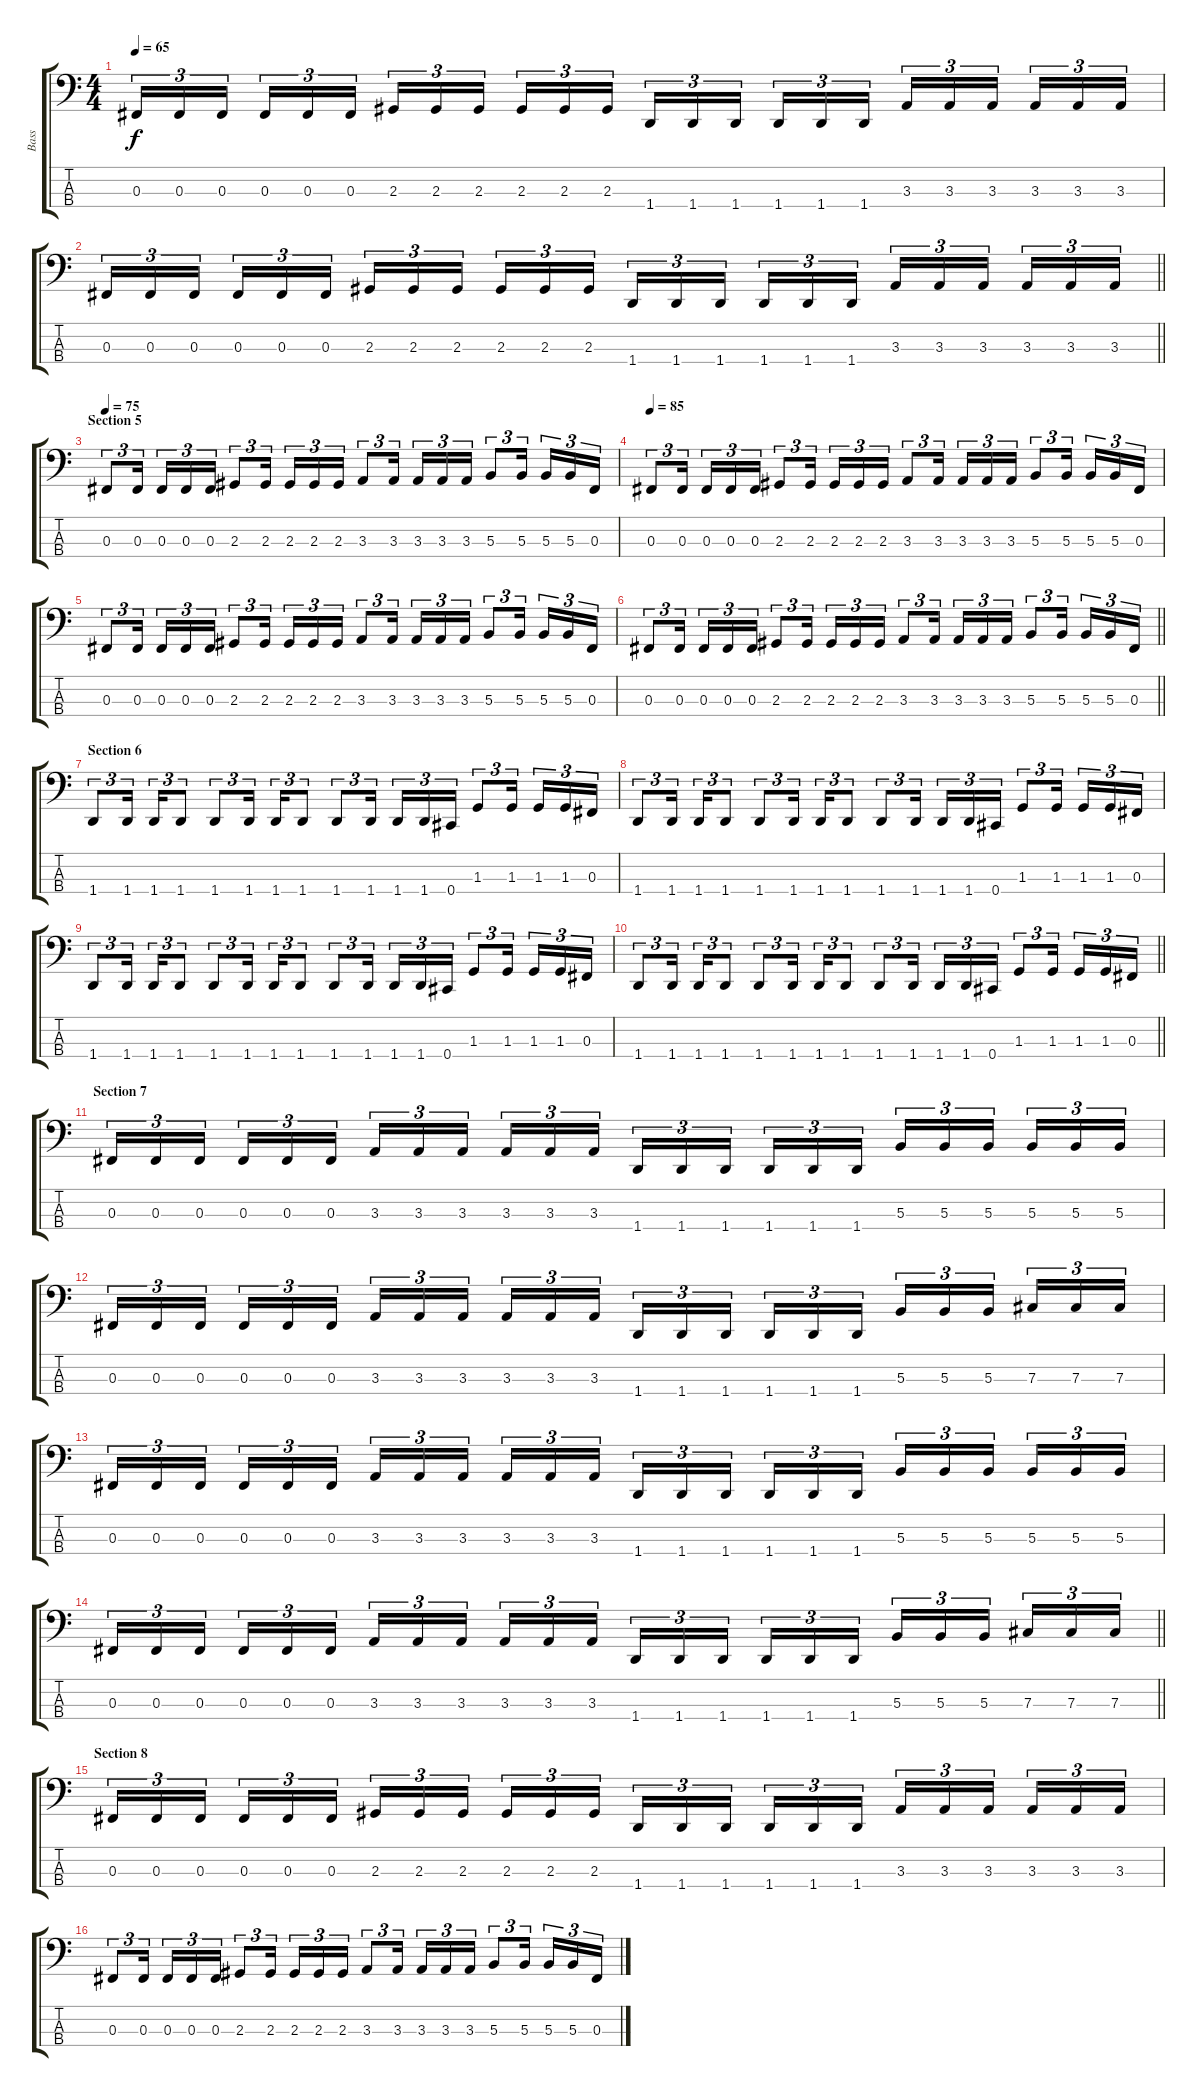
\track ("Bass" "Bass") {instrument electricbasspick}
\staff {score tabs}
\tuning (E2 B1 Gb1 Db1) {hide}
\ts (4 4)
\tempo 65
\clef f4
\ks c
0.3.16{tu (3 2) dy f} 0.3.16{tu (3 2)} 0.3.16{tu (3 2)} 0.3.16{tu (3 2)} 0.3.16{tu (3 2)} 0.3.16{tu (3 2)} 2.3.16{tu (3 2)} 2.3.16{tu (3 2)} 2.3.16{tu (3 2)} 2.3.16{tu (3 2)} 2.3.16{tu (3 2)} 2.3.16{tu (3 2)} 1.4.16{tu (3 2)} 1.4.16{tu (3 2)} 1.4.16{tu (3 2)} 1.4.16{tu (3 2)} 1.4.16{tu (3 2)} 1.4.16{tu (3 2)} 3.3.16{tu (3 2)} 3.3.16{tu (3 2)} 3.3.16{tu (3 2)} 3.3.16{tu (3 2)} 3.3.16{tu (3 2)} 3.3.16{tu (3 2)} |
\barLineRight lightlight
0.3.16{tu (3 2)} 0.3.16{tu (3 2)} 0.3.16{tu (3 2)} 0.3.16{tu (3 2)} 0.3.16{tu (3 2)} 0.3.16{tu (3 2)} 2.3.16{tu (3 2)} 2.3.16{tu (3 2)} 2.3.16{tu (3 2)} 2.3.16{tu (3 2)} 2.3.16{tu (3 2)} 2.3.16{tu (3 2)} 1.4.16{tu (3 2)} 1.4.16{tu (3 2)} 1.4.16{tu (3 2)} 1.4.16{tu (3 2)} 1.4.16{tu (3 2)} 1.4.16{tu (3 2)} 3.3.16{tu (3 2)} 3.3.16{tu (3 2)} 3.3.16{tu (3 2)} 3.3.16{tu (3 2)} 3.3.16{tu (3 2)} 3.3.16{tu (3 2)} |
\section ("" "Section 5")
\tempo 75
0.3.8{tu (3 2)} 0.3.16{tu (3 2)} 0.3.16{tu (3 2)} 0.3.16{tu (3 2)} 0.3.16{tu (3 2)} 2.3.8{tu (3 2)} 2.3.16{tu (3 2)} 2.3.16{tu (3 2)} 2.3.16{tu (3 2)} 2.3.16{tu (3 2)} 3.3.8{tu (3 2)} 3.3.16{tu (3 2)} 3.3.16{tu (3 2)} 3.3.16{tu (3 2)} 3.3.16{tu (3 2)} 5.3.8{tu (3 2)} 5.3.16{tu (3 2)} 5.3.16{tu (3 2)} 5.3.16{tu (3 2)} 0.3.16{tu (3 2)} |
\tempo 85
0.3.8{tu (3 2)} 0.3.16{tu (3 2)} 0.3.16{tu (3 2)} 0.3.16{tu (3 2)} 0.3.16{tu (3 2)} 2.3.8{tu (3 2)} 2.3.16{tu (3 2)} 2.3.16{tu (3 2)} 2.3.16{tu (3 2)} 2.3.16{tu (3 2)} 3.3.8{tu (3 2)} 3.3.16{tu (3 2)} 3.3.16{tu (3 2)} 3.3.16{tu (3 2)} 3.3.16{tu (3 2)} 5.3.8{tu (3 2)} 5.3.16{tu (3 2)} 5.3.16{tu (3 2)} 5.3.16{tu (3 2)} 0.3.16{tu (3 2)} |
0.3.8{tu (3 2)} 0.3.16{tu (3 2)} 0.3.16{tu (3 2)} 0.3.16{tu (3 2)} 0.3.16{tu (3 2)} 2.3.8{tu (3 2)} 2.3.16{tu (3 2)} 2.3.16{tu (3 2)} 2.3.16{tu (3 2)} 2.3.16{tu (3 2)} 3.3.8{tu (3 2)} 3.3.16{tu (3 2)} 3.3.16{tu (3 2)} 3.3.16{tu (3 2)} 3.3.16{tu (3 2)} 5.3.8{tu (3 2)} 5.3.16{tu (3 2)} 5.3.16{tu (3 2)} 5.3.16{tu (3 2)} 0.3.16{tu (3 2)} |
\barLineRight lightlight
0.3.8{tu (3 2)} 0.3.16{tu (3 2)} 0.3.16{tu (3 2)} 0.3.16{tu (3 2)} 0.3.16{tu (3 2)} 2.3.8{tu (3 2)} 2.3.16{tu (3 2)} 2.3.16{tu (3 2)} 2.3.16{tu (3 2)} 2.3.16{tu (3 2)} 3.3.8{tu (3 2)} 3.3.16{tu (3 2)} 3.3.16{tu (3 2)} 3.3.16{tu (3 2)} 3.3.16{tu (3 2)} 5.3.8{tu (3 2)} 5.3.16{tu (3 2)} 5.3.16{tu (3 2)} 5.3.16{tu (3 2)} 0.3.16{tu (3 2)} |
\section ("" "Section 6")
1.4.8{tu (3 2)} 1.4.16{tu (3 2)} 1.4.16{tu (3 2)} 1.4.8{tu (3 2)} 1.4.8{tu (3 2)} 1.4.16{tu (3 2)} 1.4.16{tu (3 2)} 1.4.8{tu (3 2)} 1.4.8{tu (3 2)} 1.4.16{tu (3 2)} 1.4.16{tu (3 2)} 1.4.16{tu (3 2)} 0.4.16{tu (3 2)} 1.3.8{tu (3 2)} 1.3.16{tu (3 2)} 1.3.16{tu (3 2)} 1.3.16{tu (3 2)} 0.3.16{tu (3 2)} |
1.4.8{tu (3 2)} 1.4.16{tu (3 2)} 1.4.16{tu (3 2)} 1.4.8{tu (3 2)} 1.4.8{tu (3 2)} 1.4.16{tu (3 2)} 1.4.16{tu (3 2)} 1.4.8{tu (3 2)} 1.4.8{tu (3 2)} 1.4.16{tu (3 2)} 1.4.16{tu (3 2)} 1.4.16{tu (3 2)} 0.4.16{tu (3 2)} 1.3.8{tu (3 2)} 1.3.16{tu (3 2)} 1.3.16{tu (3 2)} 1.3.16{tu (3 2)} 0.3.16{tu (3 2)} |
1.4.8{tu (3 2)} 1.4.16{tu (3 2)} 1.4.16{tu (3 2)} 1.4.8{tu (3 2)} 1.4.8{tu (3 2)} 1.4.16{tu (3 2)} 1.4.16{tu (3 2)} 1.4.8{tu (3 2)} 1.4.8{tu (3 2)} 1.4.16{tu (3 2)} 1.4.16{tu (3 2)} 1.4.16{tu (3 2)} 0.4.16{tu (3 2)} 1.3.8{tu (3 2)} 1.3.16{tu (3 2)} 1.3.16{tu (3 2)} 1.3.16{tu (3 2)} 0.3.16{tu (3 2)} |
\barLineRight lightlight
1.4.8{tu (3 2)} 1.4.16{tu (3 2)} 1.4.16{tu (3 2)} 1.4.8{tu (3 2)} 1.4.8{tu (3 2)} 1.4.16{tu (3 2)} 1.4.16{tu (3 2)} 1.4.8{tu (3 2)} 1.4.8{tu (3 2)} 1.4.16{tu (3 2)} 1.4.16{tu (3 2)} 1.4.16{tu (3 2)} 0.4.16{tu (3 2)} 1.3.8{tu (3 2)} 1.3.16{tu (3 2)} 1.3.16{tu (3 2)} 1.3.16{tu (3 2)} 0.3.16{tu (3 2)} |
\section ("" "Section 7")
0.3.16{tu (3 2)} 0.3.16{tu (3 2)} 0.3.16{tu (3 2)} 0.3.16{tu (3 2)} 0.3.16{tu (3 2)} 0.3.16{tu (3 2)} 3.3.16{tu (3 2)} 3.3.16{tu (3 2)} 3.3.16{tu (3 2)} 3.3.16{tu (3 2)} 3.3.16{tu (3 2)} 3.3.16{tu (3 2)} 1.4.16{tu (3 2)} 1.4.16{tu (3 2)} 1.4.16{tu (3 2)} 1.4.16{tu (3 2)} 1.4.16{tu (3 2)} 1.4.16{tu (3 2)} 5.3.16{tu (3 2)} 5.3.16{tu (3 2)} 5.3.16{tu (3 2)} 5.3.16{tu (3 2)} 5.3.16{tu (3 2)} 5.3.16{tu (3 2)} |
0.3.16{tu (3 2)} 0.3.16{tu (3 2)} 0.3.16{tu (3 2)} 0.3.16{tu (3 2)} 0.3.16{tu (3 2)} 0.3.16{tu (3 2)} 3.3.16{tu (3 2)} 3.3.16{tu (3 2)} 3.3.16{tu (3 2)} 3.3.16{tu (3 2)} 3.3.16{tu (3 2)} 3.3.16{tu (3 2)} 1.4.16{tu (3 2)} 1.4.16{tu (3 2)} 1.4.16{tu (3 2)} 1.4.16{tu (3 2)} 1.4.16{tu (3 2)} 1.4.16{tu (3 2)} 5.3.16{tu (3 2)} 5.3.16{tu (3 2)} 5.3.16{tu (3 2)} 7.3.16{tu (3 2)} 7.3.16{tu (3 2)} 7.3.16{tu (3 2)} |
0.3.16{tu (3 2)} 0.3.16{tu (3 2)} 0.3.16{tu (3 2)} 0.3.16{tu (3 2)} 0.3.16{tu (3 2)} 0.3.16{tu (3 2)} 3.3.16{tu (3 2)} 3.3.16{tu (3 2)} 3.3.16{tu (3 2)} 3.3.16{tu (3 2)} 3.3.16{tu (3 2)} 3.3.16{tu (3 2)} 1.4.16{tu (3 2)} 1.4.16{tu (3 2)} 1.4.16{tu (3 2)} 1.4.16{tu (3 2)} 1.4.16{tu (3 2)} 1.4.16{tu (3 2)} 5.3.16{tu (3 2)} 5.3.16{tu (3 2)} 5.3.16{tu (3 2)} 5.3.16{tu (3 2)} 5.3.16{tu (3 2)} 5.3.16{tu (3 2)} |
\barLineRight lightlight
0.3.16{tu (3 2)} 0.3.16{tu (3 2)} 0.3.16{tu (3 2)} 0.3.16{tu (3 2)} 0.3.16{tu (3 2)} 0.3.16{tu (3 2)} 3.3.16{tu (3 2)} 3.3.16{tu (3 2)} 3.3.16{tu (3 2)} 3.3.16{tu (3 2)} 3.3.16{tu (3 2)} 3.3.16{tu (3 2)} 1.4.16{tu (3 2)} 1.4.16{tu (3 2)} 1.4.16{tu (3 2)} 1.4.16{tu (3 2)} 1.4.16{tu (3 2)} 1.4.16{tu (3 2)} 5.3.16{tu (3 2)} 5.3.16{tu (3 2)} 5.3.16{tu (3 2)} 7.3.16{tu (3 2)} 7.3.16{tu (3 2)} 7.3.16{tu (3 2)} |
\section ("" "Section 8")
0.3.16{tu (3 2)} 0.3.16{tu (3 2)} 0.3.16{tu (3 2)} 0.3.16{tu (3 2)} 0.3.16{tu (3 2)} 0.3.16{tu (3 2)} 2.3.16{tu (3 2)} 2.3.16{tu (3 2)} 2.3.16{tu (3 2)} 2.3.16{tu (3 2)} 2.3.16{tu (3 2)} 2.3.16{tu (3 2)} 1.4.16{tu (3 2)} 1.4.16{tu (3 2)} 1.4.16{tu (3 2)} 1.4.16{tu (3 2)} 1.4.16{tu (3 2)} 1.4.16{tu (3 2)} 3.3.16{tu (3 2)} 3.3.16{tu (3 2)} 3.3.16{tu (3 2)} 3.3.16{tu (3 2)} 3.3.16{tu (3 2)} 3.3.16{tu (3 2)} |
0.3.8{tu (3 2)} 0.3.16{tu (3 2)} 0.3.16{tu (3 2)} 0.3.16{tu (3 2)} 0.3.16{tu (3 2)} 2.3.8{tu (3 2)} 2.3.16{tu (3 2)} 2.3.16{tu (3 2)} 2.3.16{tu (3 2)} 2.3.16{tu (3 2)} 3.3.8{tu (3 2)} 3.3.16{tu (3 2)} 3.3.16{tu (3 2)} 3.3.16{tu (3 2)} 3.3.16{tu (3 2)} 5.3.8{tu (3 2)} 5.3.16{tu (3 2)} 5.3.16{tu (3 2)} 5.3.16{tu (3 2)} 0.3.16{tu (3 2)}
